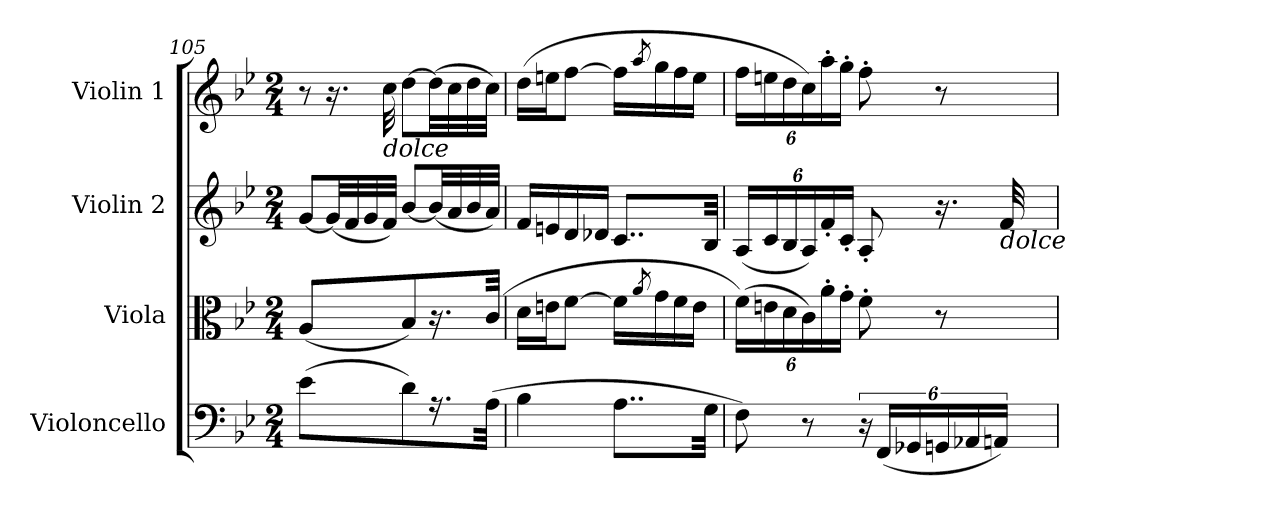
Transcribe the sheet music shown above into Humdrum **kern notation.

**kern	**kern	**kern	**kern
*part4	*part3	*part2	*part1
*staff4	*staff3	*staff2	*staff1
*I"Violoncello	*I"Viola	*I"Violin 2	*I"Violin 1
*I'Vc	*I'Vla	*I'Vln	*I'Vln
*clefF4	*clefC3	*clefG2	*clefG2
*k[b-e-]	*k[b-e-]	*k[b-e-]	*k[b-e-]
*M2/4	*M2/4	*M2/4	*M2/4
=105	=105	=105	=105
(4e-\	(4A/	[8g/L	8r
.	.	(32g/LL]	16.r
.	.	32f/	.
.	.	32g/	.
!	!	!	!LO:TX:b:i:t=dolce
.	.	32f/JJJ)	32cc\
8d\L)	8B-/L)	[8b-/L	[8dd\L
16.r	16.r	(32b-/LL]	(32dd\LL]
.	.	32a/	32cc\
.	.	32b-/	32dd\
(32A\JJk	(32c/JJk	32a/JJJ)	32cc\JJJ)
=106	=106	=106	=106
4B-\	16d\LL	16f/LL	(16dd\LL
.	16en\J	16en/	16een\J
.	[8f\J	16d/	[8ff\J
.	.	16d-X/JJ	.
8..A\L	16f\LL]	8..c/L	16ff\LL]
.	8qa/	.	8qaa/
.	16g\	.	16gg\
.	16f\	.	16ff\
.	16e\JJ	.	16ee\JJ
32G\Jkk	.	32B-/Jkk	.
!!LO:LB:g=z
=107	=107	=107	=107
*	*Xbrackettup	*Xbrackettup	*Xbrackettup
8F\)	(24f\LL)	(24A/LL	24ff\LL
.	24en\	24c/	24een\
.	24d\	24B-/	24dd\
8r	24c\)	24A/)	24cc\)
.	24a'\	24f'/	24aa'\
.	24g'\JJ	24c'/JJ	24gg'\JJ
24r	8f'\	8A'/	8ff'\
(24FF/LL	.	.	.
24GG-X/	.	.	.
24GGn/	8r	16.r	8r
24AA-X/	.	.	.
24AAn/JJ)	.	.	.
!	!	!LO:TX:b:i:t=dolce	!
.	.	32f/	.
=	=	=	=
*-	*-	*-	*-
